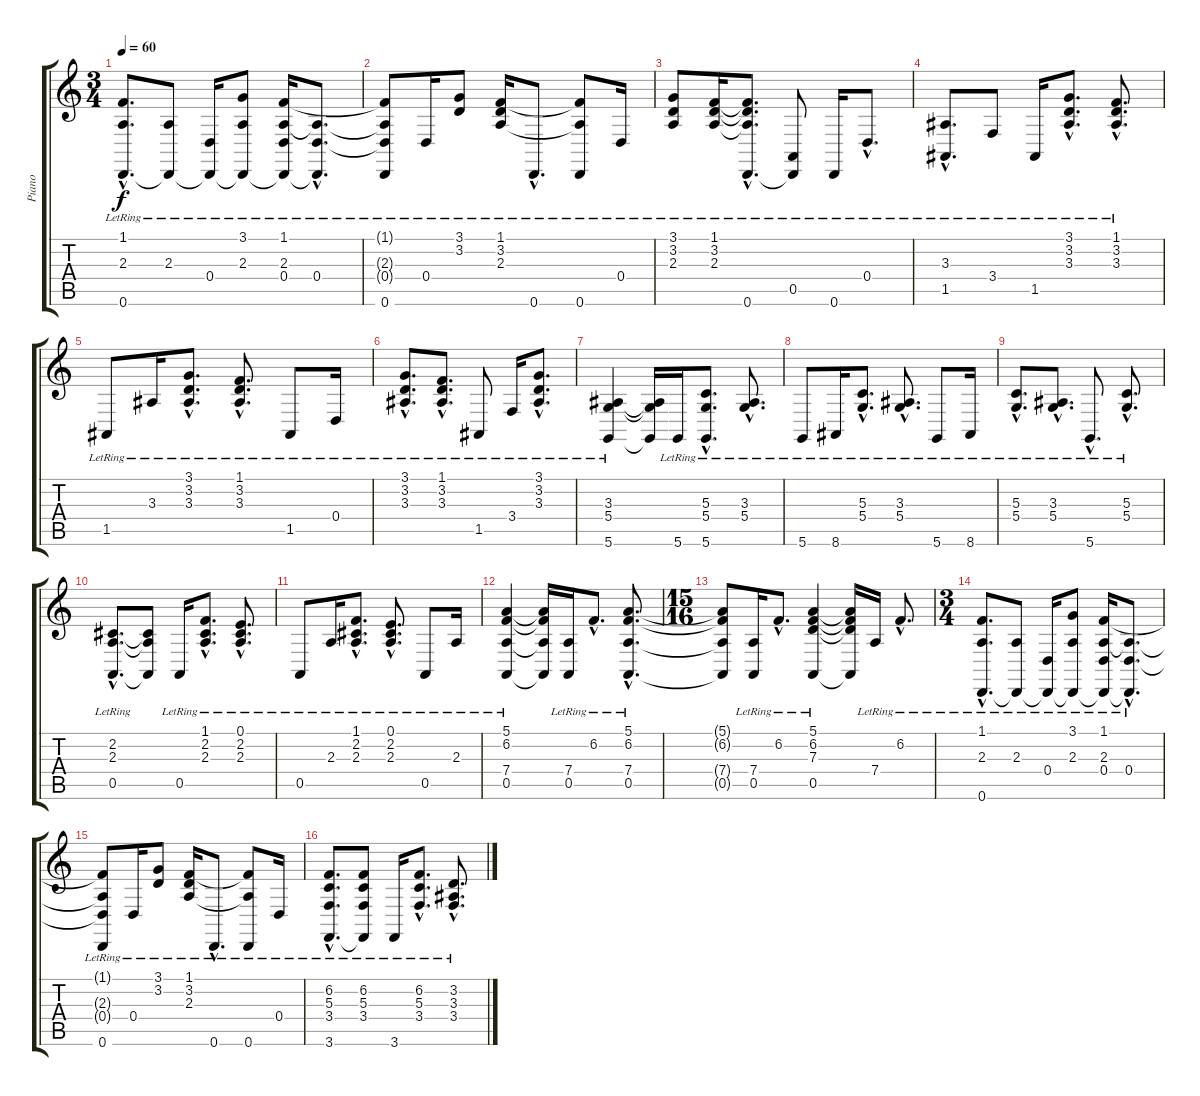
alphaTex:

\track ("Piano" "Piano") {instrument acousticgrandpiano}
\staff {score tabs}
\tuning (E4 B3 G3 D3 A2 D2) {hide}
\ts (3 4)
\tempo 60
\clef g2
\ks c
(1.1{hac lr} 2.3{hac lr} 0.6{hac lr}).8{d dy f} (2.3{lr} 0.6{t}).8 (0.4{lr} 0.6{t}).16 (3.1{lr} 2.3{lr} 0.6{t}).8 (1.1{lr} 2.3{lr} 0.4{lr} 0.6{t}).16 (2.3{hac t} 0.4{hac lr} 0.6{hac t}).8{d} |
(1.1{t} 2.3{t} 0.4{t} 0.6{lr}).8 0.4{lr}.16 (3.1{lr} 3.2{lr}).8 (1.1{lr} 3.2{lr} 2.3{lr}).16 0.6{hac lr}.8{d} (1.1{t} 2.3{t} 0.6{lr}).8 0.4{lr}.16 |
(3.1{lr} 3.2{lr} 2.3{lr}).8 (1.1{lr} 3.2{lr} 2.3{lr}).16 (1.1{hac t} 3.2{hac t} 2.3{hac t} 0.6{hac lr}).8{d} (0.5{lr} 0.6{t}).8 0.6{lr}.16 0.4{hac lr}.8{d} |
(3.3{hac lr} 1.5{hac lr}).8{d} 3.4{lr}.8 1.5{lr}.16 (3.1{hac lr} 3.2{hac lr} 3.3{hac lr}).8{d} (1.1{hac lr} 3.2{hac lr} 3.3{hac lr}).8{d} |
1.5{lr}.8 3.3{lr}.16 (3.1{hac lr} 3.2{hac lr} 3.3{hac lr}).8{d} (1.1{hac lr} 3.2{hac lr} 3.3{hac lr}).8{d} 1.5{lr}.8 0.4{lr}.16 |
(3.1{hac lr} 3.2{hac lr} 3.3{hac lr}).8{d} (1.1{hac lr} 3.2{hac lr} 3.3{hac lr}).8{d} 1.5{lr}.8 3.4{lr}.16 (3.1{hac lr} 3.2{hac lr} 3.3{hac lr}).8{d} |
(3.3{lr} 5.4{lr} 5.6{lr}).4 (3.3{t} 5.4{t} 5.6{t}).16 5.6{lr}.16 (5.3{hac lr} 5.4{hac lr} 5.6{hac lr}).8{d} (3.3{hac lr} 5.4{hac lr}).8{d} |
5.6{lr}.8 8.6{lr}.16 (5.3{hac lr} 5.4{hac lr}).8{d} (3.3{hac lr} 5.4{hac lr}).8{d} 5.6{lr}.8 8.6{lr}.16 |
(5.3{hac lr} 5.4{hac lr}).8{d} (3.3{hac lr} 5.4{hac lr}).8{d} 5.6{hac lr}.8{d} (5.3{hac lr} 5.4{hac lr}).8{d} |
(2.2{hac lr} 2.3{hac lr} 0.5{hac lr}).8{d} (2.2{t} 2.3{t} 0.5{t}).8 0.5{lr}.16 (1.1{hac lr} 2.2{hac lr} 2.3{hac lr}).8{d} (0.1{hac lr} 2.2{hac lr} 2.3{hac lr}).8{d} |
0.5{lr}.8 2.3{lr}.16 (1.1{hac lr} 2.2{hac lr} 2.3{hac lr}).8{d} (0.1{hac lr} 2.2{hac lr} 2.3{hac lr}).8{d} 0.5{lr}.8 2.3{lr}.16 |
(5.1{lr} 6.2{lr} 7.4{lr} 0.5{lr}).4 (5.1{t} 6.2{t} 7.4{t} 0.5{t}).16 (7.4{lr} 0.5{lr}).16 6.2{hac lr}.8{d} (5.1{hac lr} 6.2{hac lr} 7.4{hac lr} 0.5{hac lr}).8{d} |
\ts (15 16)
(5.1{t} 6.2{t} 7.4{t} 0.5{t}).8 (7.4{lr} 0.5{lr}).16 6.2{hac lr}.8{d} (5.1{lr} 6.2{lr} 7.3{lr} 0.5{lr}).4 (5.1{t} 6.2{t} 7.3{t} 0.5{t}).16 7.4{lr}.16 6.2{hac lr}.8{d} |
\ts (3 4)
(1.1{hac lr} 2.3{hac lr} 0.6{hac lr}).8{d} (2.3{lr} 0.6{t}).8 (0.4{lr} 0.6{t}).16 (3.1{lr} 2.3{lr} 0.6{t}).8 (1.1{lr} 2.3{lr} 0.4{lr} 0.6{t}).16 (2.3{hac t} 0.4{hac lr} 0.6{hac t}).8{d} |
(1.1{t} 2.3{t} 0.4{t} 0.6{lr}).8 0.4{lr}.16 (3.1{lr} 3.2{lr}).8 (1.1{lr} 3.2{lr} 2.3{lr}).16 0.6{hac lr}.8{d} (1.1{t} 2.3{t} 0.6{lr}).8 0.4{lr}.16 |
(6.2{hac lr} 5.3{hac lr} 3.4{hac lr} 3.6{hac lr}).8{d} (6.2{lr} 5.3{lr} 3.4{lr} 3.6{t}).8 3.6{lr}.16 (6.2{hac lr} 5.3{hac lr} 3.4{hac lr}).8{d} (3.2{hac lr} 3.3{hac lr} 3.4{hac lr}).8{d}
